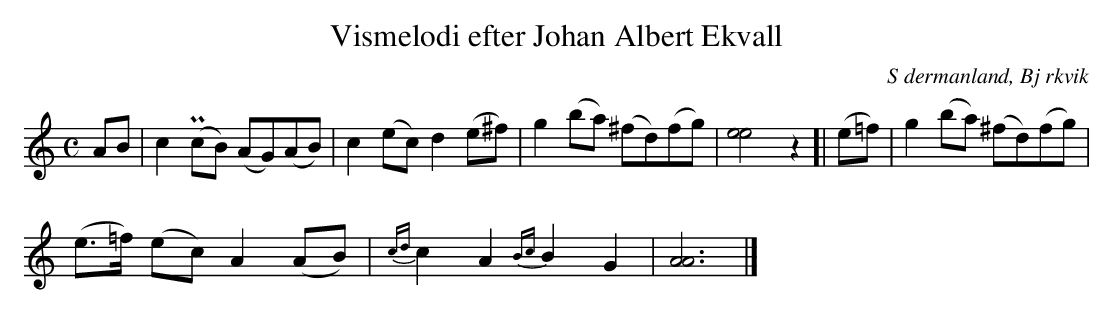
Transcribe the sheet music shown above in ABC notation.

X:1
T:Vismelodi efter Johan Albert Ekvall
O:S dermanland, Bj rkvik
M:C
L:1/8
K:C
AB | c2 (PcB) (AG)(AB) | c2 (ec) d2 (e^f) | g2 (ba) (^fd)(fg) | [ee]4 z2 [| (e=f) | g2 (ba) (^fd)(fg) |
(e>=f) (ec) A2 (AB) | {cd}c2 A2 {Bc}B2 G2 | [AA]6 |]
